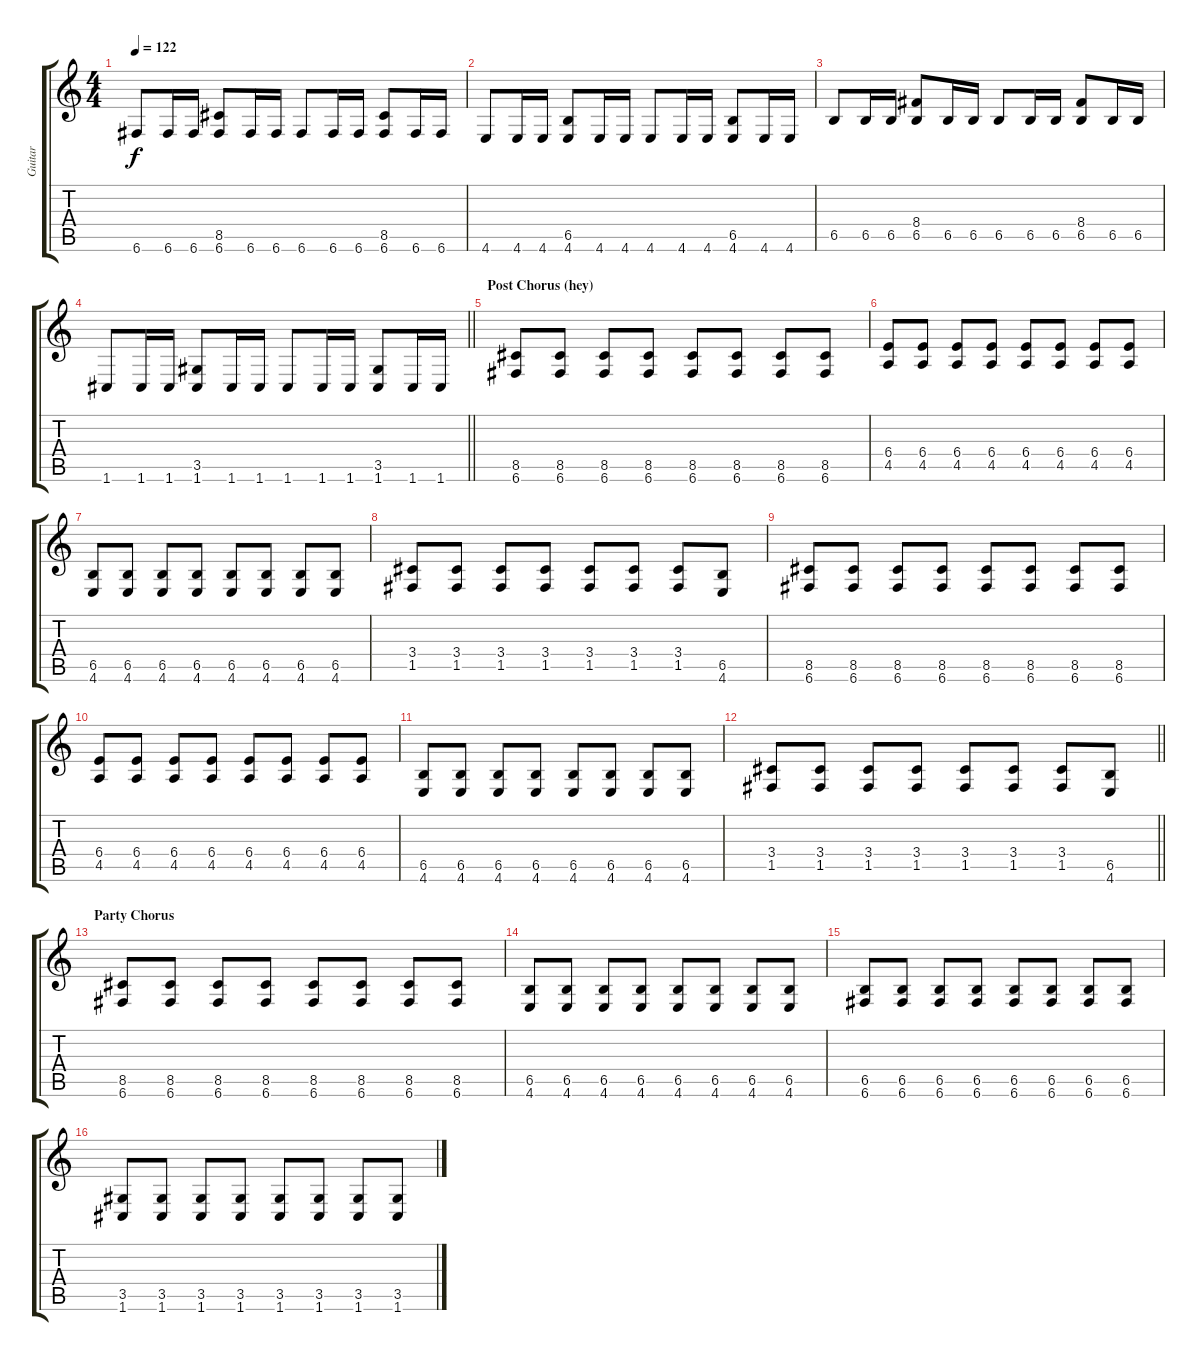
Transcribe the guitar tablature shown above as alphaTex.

\track ("Guitar" "Guitar") {instrument distortionguitar}
\staff {score tabs}
\tuning (C4 G3 Eb3 Bb2 F2 C2) {hide}
\ts (4 4)
\tempo 122
\clef g2
\ks c
6.6.8{dy f} 6.6.16 6.6.16 (8.5 6.6).8 6.6.16 6.6.16 6.6.8 6.6.16 6.6.16 (8.5 6.6).8 6.6.16 6.6.16 |
4.6.8 4.6.16 4.6.16 (6.5 4.6).8 4.6.16 4.6.16 4.6.8 4.6.16 4.6.16 (6.5 4.6).8 4.6.16 4.6.16 |
6.5.8 6.5.16 6.5.16 (8.4 6.5).8 6.5.16 6.5.16 6.5.8 6.5.16 6.5.16 (8.4 6.5).8 6.5.16 6.5.16 |
\barLineRight lightlight
1.6.8 1.6.16 1.6.16 (3.5 1.6).8 1.6.16 1.6.16 1.6.8 1.6.16 1.6.16 (3.5 1.6).8 1.6.16 1.6.16 |
\section ("" "Post Chorus (hey)")
(8.5 6.6).8 (8.5 6.6).8 (8.5 6.6).8 (8.5 6.6).8 (8.5 6.6).8 (8.5 6.6).8 (8.5 6.6).8 (8.5 6.6).8 |
(6.4 4.5).8 (6.4 4.5).8 (6.4 4.5).8 (6.4 4.5).8 (6.4 4.5).8 (6.4 4.5).8 (6.4 4.5).8 (6.4 4.5).8 |
(6.5 4.6).8 (6.5 4.6).8 (6.5 4.6).8 (6.5 4.6).8 (6.5 4.6).8 (6.5 4.6).8 (6.5 4.6).8 (6.5 4.6).8 |
(3.4 1.5).8 (3.4 1.5).8 (3.4 1.5).8 (3.4 1.5).8 (3.4 1.5).8 (3.4 1.5).8 (3.4 1.5).8 (6.5 4.6).8 |
(8.5 6.6).8 (8.5 6.6).8 (8.5 6.6).8 (8.5 6.6).8 (8.5 6.6).8 (8.5 6.6).8 (8.5 6.6).8 (8.5 6.6).8 |
(6.4 4.5).8 (6.4 4.5).8 (6.4 4.5).8 (6.4 4.5).8 (6.4 4.5).8 (6.4 4.5).8 (6.4 4.5).8 (6.4 4.5).8 |
(6.5 4.6).8 (6.5 4.6).8 (6.5 4.6).8 (6.5 4.6).8 (6.5 4.6).8 (6.5 4.6).8 (6.5 4.6).8 (6.5 4.6).8 |
\barLineRight lightlight
(3.4 1.5).8 (3.4 1.5).8 (3.4 1.5).8 (3.4 1.5).8 (3.4 1.5).8 (3.4 1.5).8 (3.4 1.5).8 (6.5 4.6).8 |
\section ("" "Party Chorus")
(8.5 6.6).8 (8.5 6.6).8 (8.5 6.6).8 (8.5 6.6).8 (8.5 6.6).8 (8.5 6.6).8 (8.5 6.6).8 (8.5 6.6).8 |
(6.5 4.6).8 (6.5 4.6).8 (6.5 4.6).8 (6.5 4.6).8 (6.5 4.6).8 (6.5 4.6).8 (6.5 4.6).8 (6.5 4.6).8 |
(6.5 6.6).8 (6.5 6.6).8 (6.5 6.6).8 (6.5 6.6).8 (6.5 6.6).8 (6.5 6.6).8 (6.5 6.6).8 (6.5 6.6).8 |
(3.5 1.6).8 (3.5 1.6).8 (3.5 1.6).8 (3.5 1.6).8 (3.5 1.6).8 (3.5 1.6).8 (3.5 1.6).8 (3.5 1.6).8
